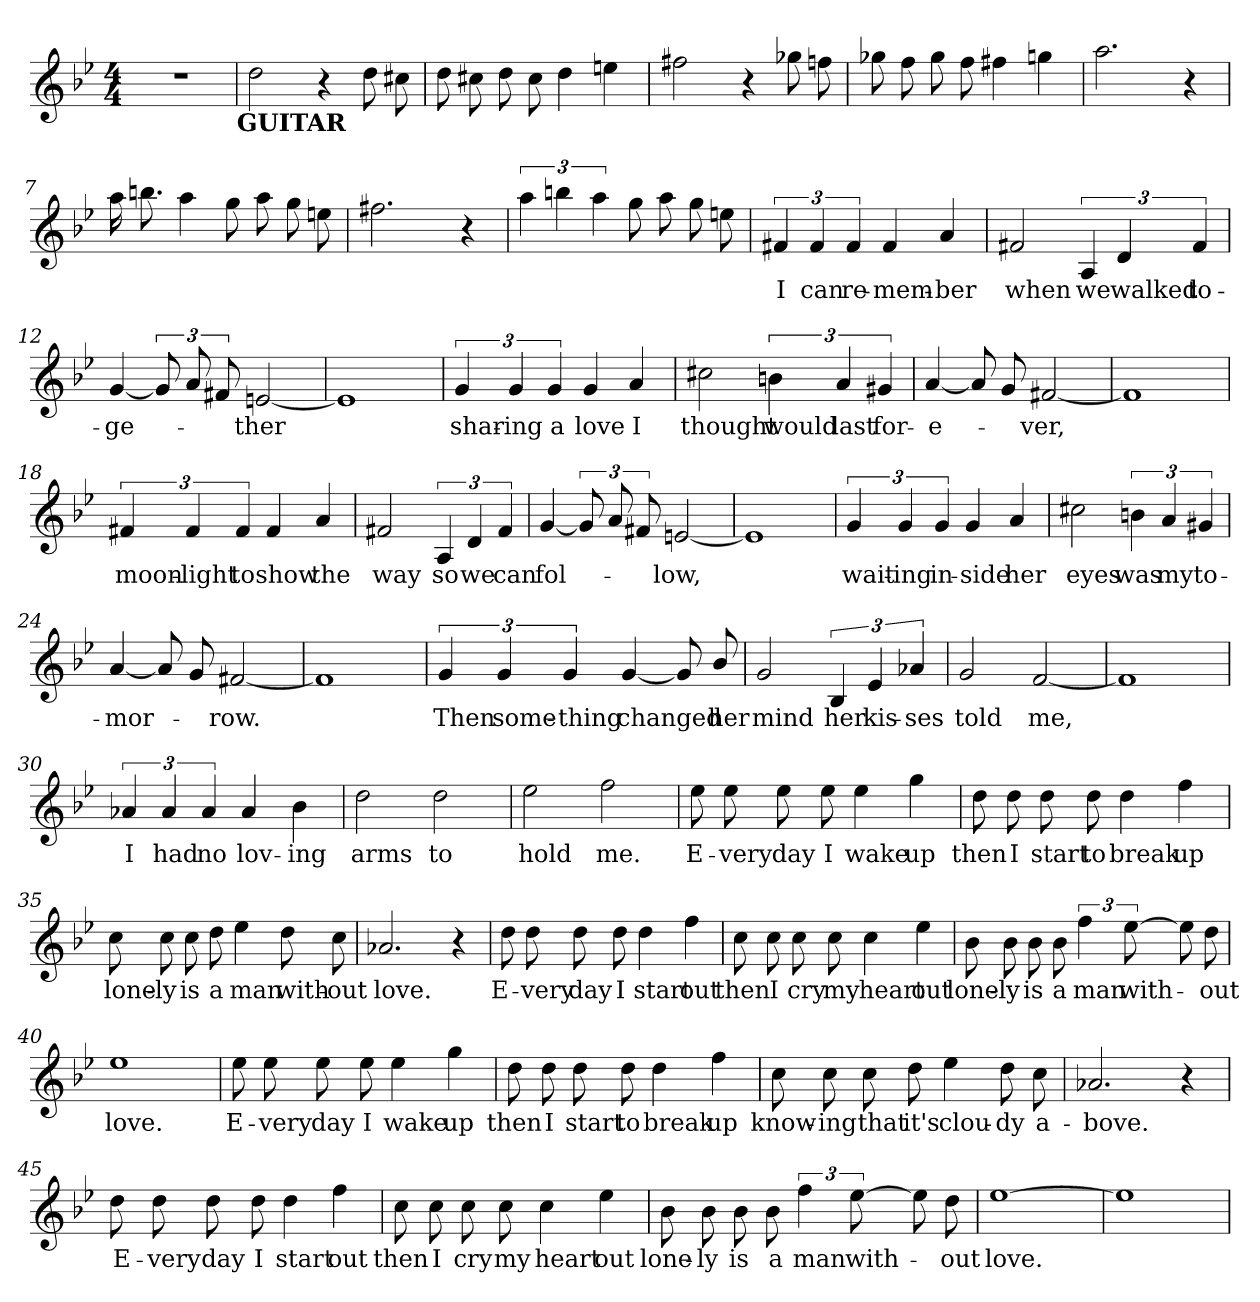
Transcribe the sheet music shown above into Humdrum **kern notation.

**kern	**text
*part1	*part1
*staff1	*staff1
*I""A Man Without Love"	*
*I'"A Man Without Love"	*
*clefG2	*
*k[b-e-]	*
*M4/4	*
=1	=1
1r	.
!LO:TX:b:B:t=GUITAR	!
=2	=2
2dd\	.
4r	.
8dd\L	.
8cc#X\	.
=3	=3
8dd\L	.
8cc#X\	.
8dd\L	.
8cc#\	.
4dd\	.
4een\	.
=4	=4
2ff#X\	.
4r	.
8gg-X\L	.
8ffn\	.
!!LO:LB:g=z
=5	=5
8gg-X\L	.
8ff\	.
8gg-\L	.
8ff\	.
4ff#X\	.
4ggn\	.
=6	=6
2.aa\	.
4r	.
=7	=7
16aa\LL	.
8.bbn\	.
4aa\	.
8gg\L	.
8aa\	.
8gg\L	.
8een\	.
=8	=8
2.ff#X\	.
4r	.
!!LO:LB:g=z
=9	=9
6aa\	.
6bbn\	.
6aa\	.
8gg\L	.
8aa\	.
8gg\L	.
8een\	.
=10	=10
6f#X/	I
6f#/	can
6f#/	re-
4f#/	mem-
4a/	ber
=11	=11
2f#X/	when
6A/	we
6d/	walked
6f#/	to-
!!LO:LB:g=z
=12	=12
[<4g/	ge-
12g/L]	.
12a/	.
12f#X/	.
[<2en/	ther
=13	=13
1e]	.
=14	=14
6g/	shar-
6g/	ing
6g/	a
4g/	love
4a/	I
=15	=15
2cc#X\	thought
6bn\	would
6a/	last
6g#X/	for-
!!LO:LB:g=z
=16	=16
[<4a/	e-
8a/L]	.
8g/	.
[<2f#X/	ver,
=17	=17
1f#]	.
=18	=18
6f#X/	moon-
6f#/	light
6f#/	to
4f#/	show
4a/	the
=19	=19
2f#X/	way
6A/	so
6d/	we
6f#/	can
!!LO:LB:g=z
=20	=20
[<4g/	fol-
12g/L]	.
12a/	.
12f#X/	.
[<2en/	low,
=21	=21
1e]	.
=22	=22
6g/	wait-
6g/	ing
6g/	in-
4g/	side
4a/	her
=23	=23
2cc#X\	eyes
6bn\	was
6a/	my
6g#X/	to-
!!LO:LB:g=z
=24	=24
[<4a/	mor-
8a/L]	.
8g/	.
[<2f#X/	row.
=25	=25
1f#]	.
=26	=26
6g/	Then
6g/	some-
6g/	thing
[<4g/	changed
8g/L]	.
8b-/	her
=27	=27
2g/	mind
6B-/	her
6e-/	kis-
6a-X/	ses
!!LO:PB:g=z
=28	=28
2g/	told
[<2f/	me,
=29	=29
1f]	.
=30	=30
6a-X/	I
6a-/	had
6a-/	no
4a-/	lov-
4b-\	ing
=31	=31
2dd\	arms
2dd\	to
=32	=32
2ee-\	hold
2ff\	me.
!!LO:LB:g=z
=33	=33
8ee-\L	E-
8ee-\	very
8ee-\L	day
8ee-\	I
4ee-\	wake
4gg\	up
=34	=34
8dd\L	then
8dd\	I
8dd\L	start
8dd\	to
4dd\	break
4ff\	up
=35	=35
8cc\L	lone-
8cc\	ly
8cc\L	is
8dd\	a
4ee-\	man
8dd\L	with-
8cc\	out
!!LO:LB:g=z
=36	=36
2.a-X/	love.
4r	.
=37	=37
8dd\L	E-
8dd\	very
8dd\L	day
8dd\	I
4dd\	start
4ff\	out
=38	=38
8cc\L	then
8cc\	I
8cc\L	cry
8cc\	my
4cc\	heart
4ee-\	out
!!LO:LB:g=z
=39	=39
8b-\L	lone-
8b-\	ly
8b-\L	is
8b-\	a
6ff\	man
[>12ee-\	with-
8ee-\L]	.
8dd\	out
=40	=40
1ee-	love.
=41	=41
8ee-\L	E-
8ee-\	very
8ee-\L	day
8ee-\	I
4ee-\	wake
4gg\	up
!!LO:LB:g=z
=42	=42
8dd\L	then
8dd\	I
8dd\L	start
8dd\	to
4dd\	break
4ff\	up
=43	=43
8cc\L	know-
8cc\	ing
8cc\L	that
8dd\	it's
4ee-\	clou-
8dd\L	dy
8cc\	a-
=44	=44
2.a-X/	bove.
4r	.
!!LO:LB:g=z
=45	=45
8dd\L	E-
8dd\	very
8dd\L	day
8dd\	I
4dd\	start
4ff\	out
=46	=46
8cc\L	then
8cc\	I
8cc\L	cry
8cc\	my
4cc\	heart
4ee-\	out
=47	=47
8b-\L	lone-
8b-\	ly
8b-\L	is
8b-\	a
6ff\	man
[>12ee-\	with-
8ee-\L]	.
8dd\	out
!!LO:LB:g=z
=48	=48
[>1ee-	love.
=49	=49
1ee-]	.
=	=
*-	*-
